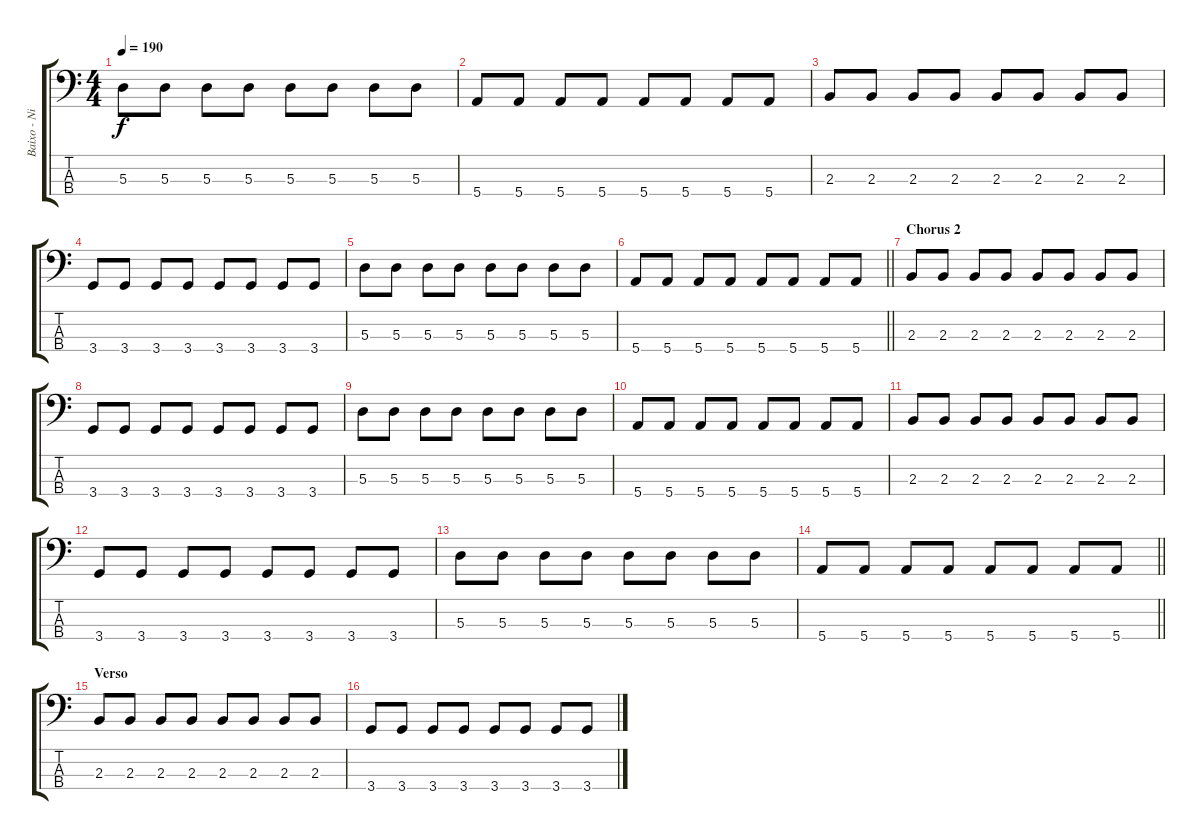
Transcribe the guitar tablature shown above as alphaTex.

\track ("Baixo - Nikola" "Baixo - Ni") {instrument electricbasspick}
\staff {score tabs}
\tuning (G2 D2 A1 E1) {hide}
\ts (4 4)
\tempo 190
\clef f4
\ks c
5.3.8{dy f} 5.3.8 5.3.8 5.3.8 5.3.8 5.3.8 5.3.8 5.3.8 |
5.4.8 5.4.8 5.4.8 5.4.8 5.4.8 5.4.8 5.4.8 5.4.8 |
2.3.8 2.3.8 2.3.8 2.3.8 2.3.8 2.3.8 2.3.8 2.3.8 |
3.4.8 3.4.8 3.4.8 3.4.8 3.4.8 3.4.8 3.4.8 3.4.8 |
5.3.8 5.3.8 5.3.8 5.3.8 5.3.8 5.3.8 5.3.8 5.3.8 |
\barLineRight lightlight
5.4.8 5.4.8 5.4.8 5.4.8 5.4.8 5.4.8 5.4.8 5.4.8 |
\section ("" "Chorus 2")
2.3.8 2.3.8 2.3.8 2.3.8 2.3.8 2.3.8 2.3.8 2.3.8 |
3.4.8 3.4.8 3.4.8 3.4.8 3.4.8 3.4.8 3.4.8 3.4.8 |
5.3.8 5.3.8 5.3.8 5.3.8 5.3.8 5.3.8 5.3.8 5.3.8 |
5.4.8 5.4.8 5.4.8 5.4.8 5.4.8 5.4.8 5.4.8 5.4.8 |
2.3.8 2.3.8 2.3.8 2.3.8 2.3.8 2.3.8 2.3.8 2.3.8 |
3.4.8 3.4.8 3.4.8 3.4.8 3.4.8 3.4.8 3.4.8 3.4.8 |
5.3.8 5.3.8 5.3.8 5.3.8 5.3.8 5.3.8 5.3.8 5.3.8 |
\barLineRight lightlight
5.4.8 5.4.8 5.4.8 5.4.8 5.4.8 5.4.8 5.4.8 5.4.8 |
\section ("" "Verso ")
2.3.8 2.3.8 2.3.8 2.3.8 2.3.8 2.3.8 2.3.8 2.3.8 |
3.4.8 3.4.8 3.4.8 3.4.8 3.4.8 3.4.8 3.4.8 3.4.8
